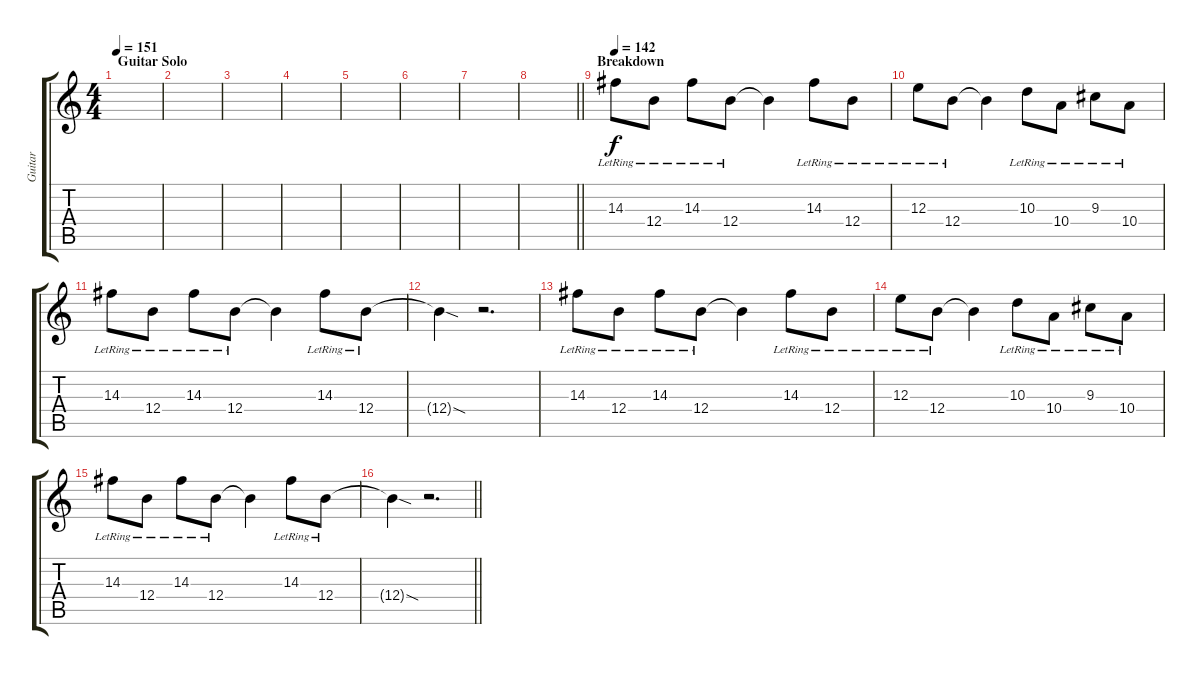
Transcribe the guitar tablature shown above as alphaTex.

\track ("Guitar" "Guitar") {instrument distortionguitar}
\staff {score tabs}
\tuning (Db4 Ab3 E3 B2 Gb2 B1) {hide}
\ts (4 4)
\section ("" "Guitar Solo")
\tempo 151
\clef g2
\ks c
|
|
|
|
|
|
|
\barLineRight lightlight
|
\section ("" "Breakdown")
\tempo 142
14.3{lr}.8 12.4{lr}.8 14.3{lr}.8 12.4{lr}.8 12.4{t}.4 14.3{lr}.8 12.4{lr}.8 |
12.3{lr}.8 12.4{lr}.8 12.4{t}.4 10.3{lr}.8 10.4{lr}.8 9.3{lr}.8 10.4{lr}.8 |
14.3{lr}.8 12.4{lr}.8 14.3{lr}.8 12.4{lr}.8 12.4{t}.4 14.3{lr}.8 12.4{lr}.8 |
12.4{sod t}.4 r.2{d} |
14.3{lr}.8 12.4{lr}.8 14.3{lr}.8 12.4{lr}.8 12.4{t}.4 14.3{lr}.8 12.4{lr}.8 |
12.3{lr}.8 12.4{lr}.8 12.4{t}.4 10.3{lr}.8 10.4{lr}.8 9.3{lr}.8 10.4{lr}.8 |
14.3{lr}.8 12.4{lr}.8 14.3{lr}.8 12.4{lr}.8 12.4{t}.4 14.3{lr}.8 12.4{lr}.8 |
\barLineRight lightlight
12.4{sod t}.4 r.2{d}
